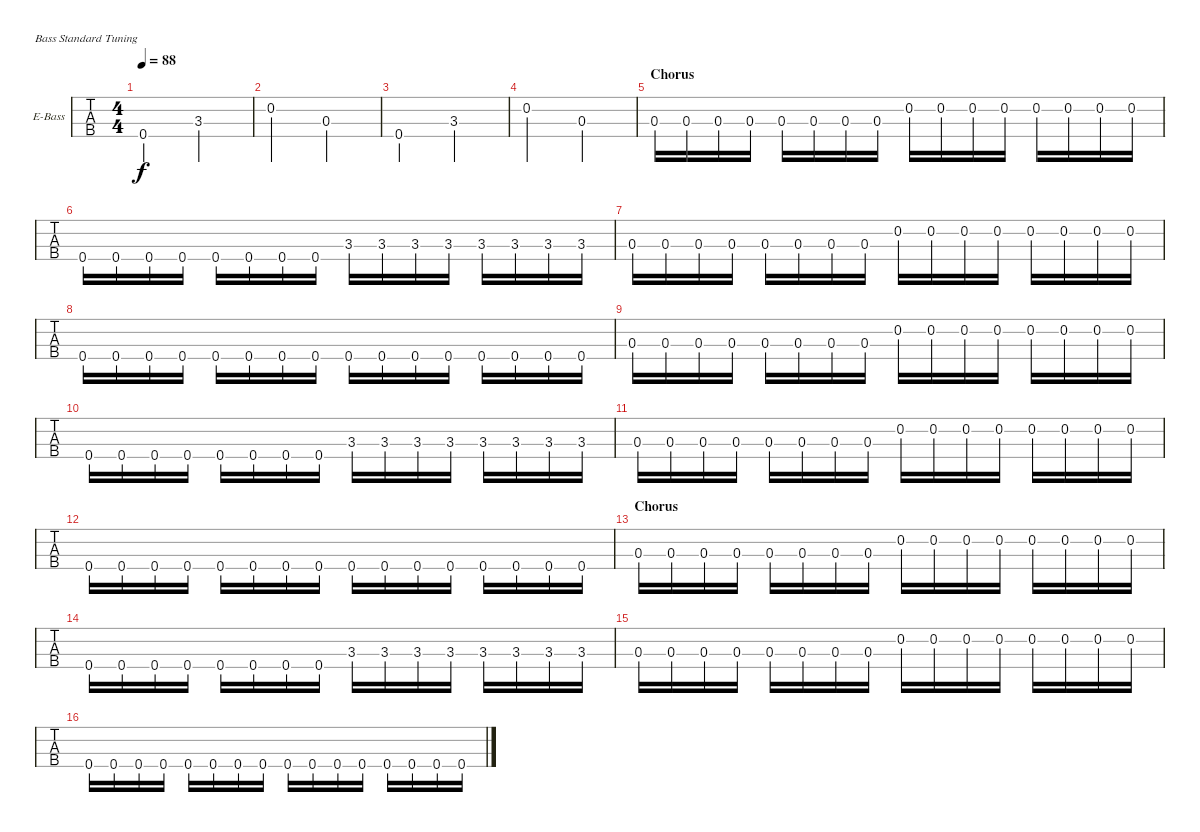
\bracketExtendMode groupsimilarinstruments
\firstSystemTrackNameOrientation horizontal
\otherSystemsTrackNameOrientation horizontal
\track ("Base" "E-Bass") {instrument electricbassfinger}
\staff {tabs}
\tuning (G2 D2 A1 E1)
\ts (4 4)
\tempo 88
\clef f4
\ks c
0.4.2{dy f} 3.3.2 |
0.2.2 0.3.2 |
0.4.2 3.3.2 |
0.2.2 0.3.2 |
\section ("" "Chorus")
0.3.16 0.3.16 0.3.16 0.3.16 0.3.16 0.3.16 0.3.16 0.3.16 0.2.16 0.2.16 0.2.16 0.2.16 0.2.16 0.2.16 0.2.16 0.2.16 |
0.4.16 0.4.16 0.4.16 0.4.16 0.4.16 0.4.16 0.4.16 0.4.16 3.3.16 3.3.16 3.3.16 3.3.16 3.3.16 3.3.16 3.3.16 3.3.16 |
0.3.16 0.3.16 0.3.16 0.3.16 0.3.16 0.3.16 0.3.16 0.3.16 0.2.16 0.2.16 0.2.16 0.2.16 0.2.16 0.2.16 0.2.16 0.2.16 |
0.4.16 0.4.16 0.4.16 0.4.16 0.4.16 0.4.16 0.4.16 0.4.16 0.4.16 0.4.16 0.4.16 0.4.16 0.4.16 0.4.16 0.4.16 0.4.16 |
0.3.16 0.3.16 0.3.16 0.3.16 0.3.16 0.3.16 0.3.16 0.3.16 0.2.16 0.2.16 0.2.16 0.2.16 0.2.16 0.2.16 0.2.16 0.2.16 |
0.4.16 0.4.16 0.4.16 0.4.16 0.4.16 0.4.16 0.4.16 0.4.16 3.3.16 3.3.16 3.3.16 3.3.16 3.3.16 3.3.16 3.3.16 3.3.16 |
0.3.16 0.3.16 0.3.16 0.3.16 0.3.16 0.3.16 0.3.16 0.3.16 0.2.16 0.2.16 0.2.16 0.2.16 0.2.16 0.2.16 0.2.16 0.2.16 |
0.4.16 0.4.16 0.4.16 0.4.16 0.4.16 0.4.16 0.4.16 0.4.16 0.4.16 0.4.16 0.4.16 0.4.16 0.4.16 0.4.16 0.4.16 0.4.16 |
\section ("" "Chorus")
0.3.16 0.3.16 0.3.16 0.3.16 0.3.16 0.3.16 0.3.16 0.3.16 0.2.16 0.2.16 0.2.16 0.2.16 0.2.16 0.2.16 0.2.16 0.2.16 |
0.4.16 0.4.16 0.4.16 0.4.16 0.4.16 0.4.16 0.4.16 0.4.16 3.3.16 3.3.16 3.3.16 3.3.16 3.3.16 3.3.16 3.3.16 3.3.16 |
0.3.16 0.3.16 0.3.16 0.3.16 0.3.16 0.3.16 0.3.16 0.3.16 0.2.16 0.2.16 0.2.16 0.2.16 0.2.16 0.2.16 0.2.16 0.2.16 |
0.4.16 0.4.16 0.4.16 0.4.16 0.4.16 0.4.16 0.4.16 0.4.16 0.4.16 0.4.16 0.4.16 0.4.16 0.4.16 0.4.16 0.4.16 0.4.16
